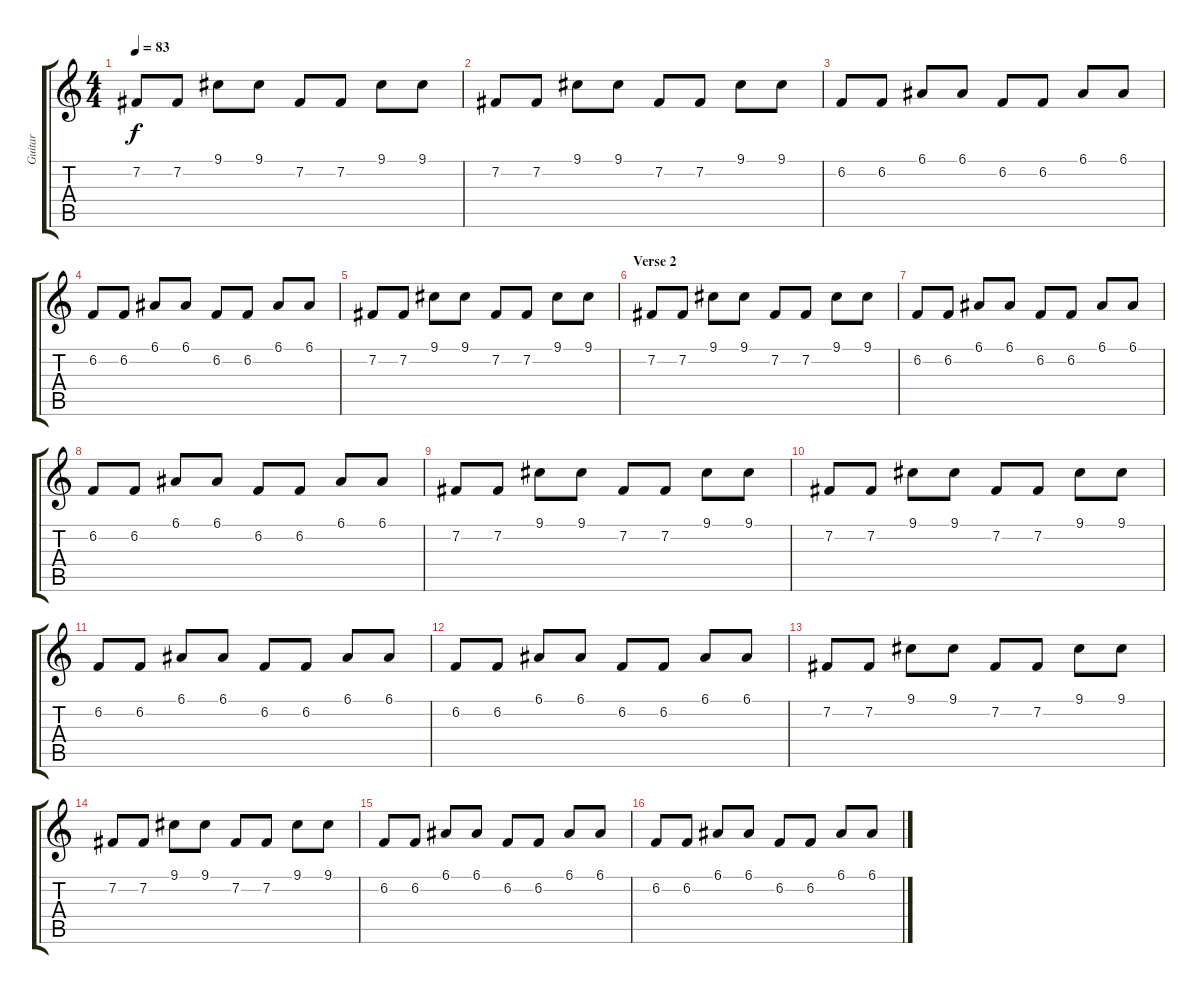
\track ("Guitar" "Guitar") {instrument lead1square}
\staff {score tabs}
\tuning (E4 B3 G3 D3 A2 E2) {hide}
\ts (4 4)
\tempo 83
\clef g2
\ks c
7.2.8{dy f} 7.2.8 9.1.8 9.1.8 7.2.8 7.2.8 9.1.8 9.1.8 |
7.2.8 7.2.8 9.1.8 9.1.8 7.2.8 7.2.8 9.1.8 9.1.8 |
6.2.8 6.2.8 6.1.8 6.1.8 6.2.8 6.2.8 6.1.8 6.1.8 |
6.2.8 6.2.8 6.1.8 6.1.8 6.2.8 6.2.8 6.1.8 6.1.8 |
7.2.8 7.2.8 9.1.8 9.1.8 7.2.8 7.2.8 9.1.8 9.1.8 |
\section ("" "Verse 2")
7.2.8 7.2.8 9.1.8 9.1.8 7.2.8 7.2.8 9.1.8 9.1.8 |
6.2.8 6.2.8 6.1.8 6.1.8 6.2.8 6.2.8 6.1.8 6.1.8 |
6.2.8 6.2.8 6.1.8 6.1.8 6.2.8 6.2.8 6.1.8 6.1.8 |
7.2.8 7.2.8 9.1.8 9.1.8 7.2.8 7.2.8 9.1.8 9.1.8 |
7.2.8 7.2.8 9.1.8 9.1.8 7.2.8 7.2.8 9.1.8 9.1.8 |
6.2.8 6.2.8 6.1.8 6.1.8 6.2.8 6.2.8 6.1.8 6.1.8 |
6.2.8 6.2.8 6.1.8 6.1.8 6.2.8 6.2.8 6.1.8 6.1.8 |
7.2.8 7.2.8 9.1.8 9.1.8 7.2.8 7.2.8 9.1.8 9.1.8 |
7.2.8 7.2.8 9.1.8 9.1.8 7.2.8 7.2.8 9.1.8 9.1.8 |
6.2.8 6.2.8 6.1.8 6.1.8 6.2.8 6.2.8 6.1.8 6.1.8 |
6.2.8 6.2.8 6.1.8 6.1.8 6.2.8 6.2.8 6.1.8 6.1.8
